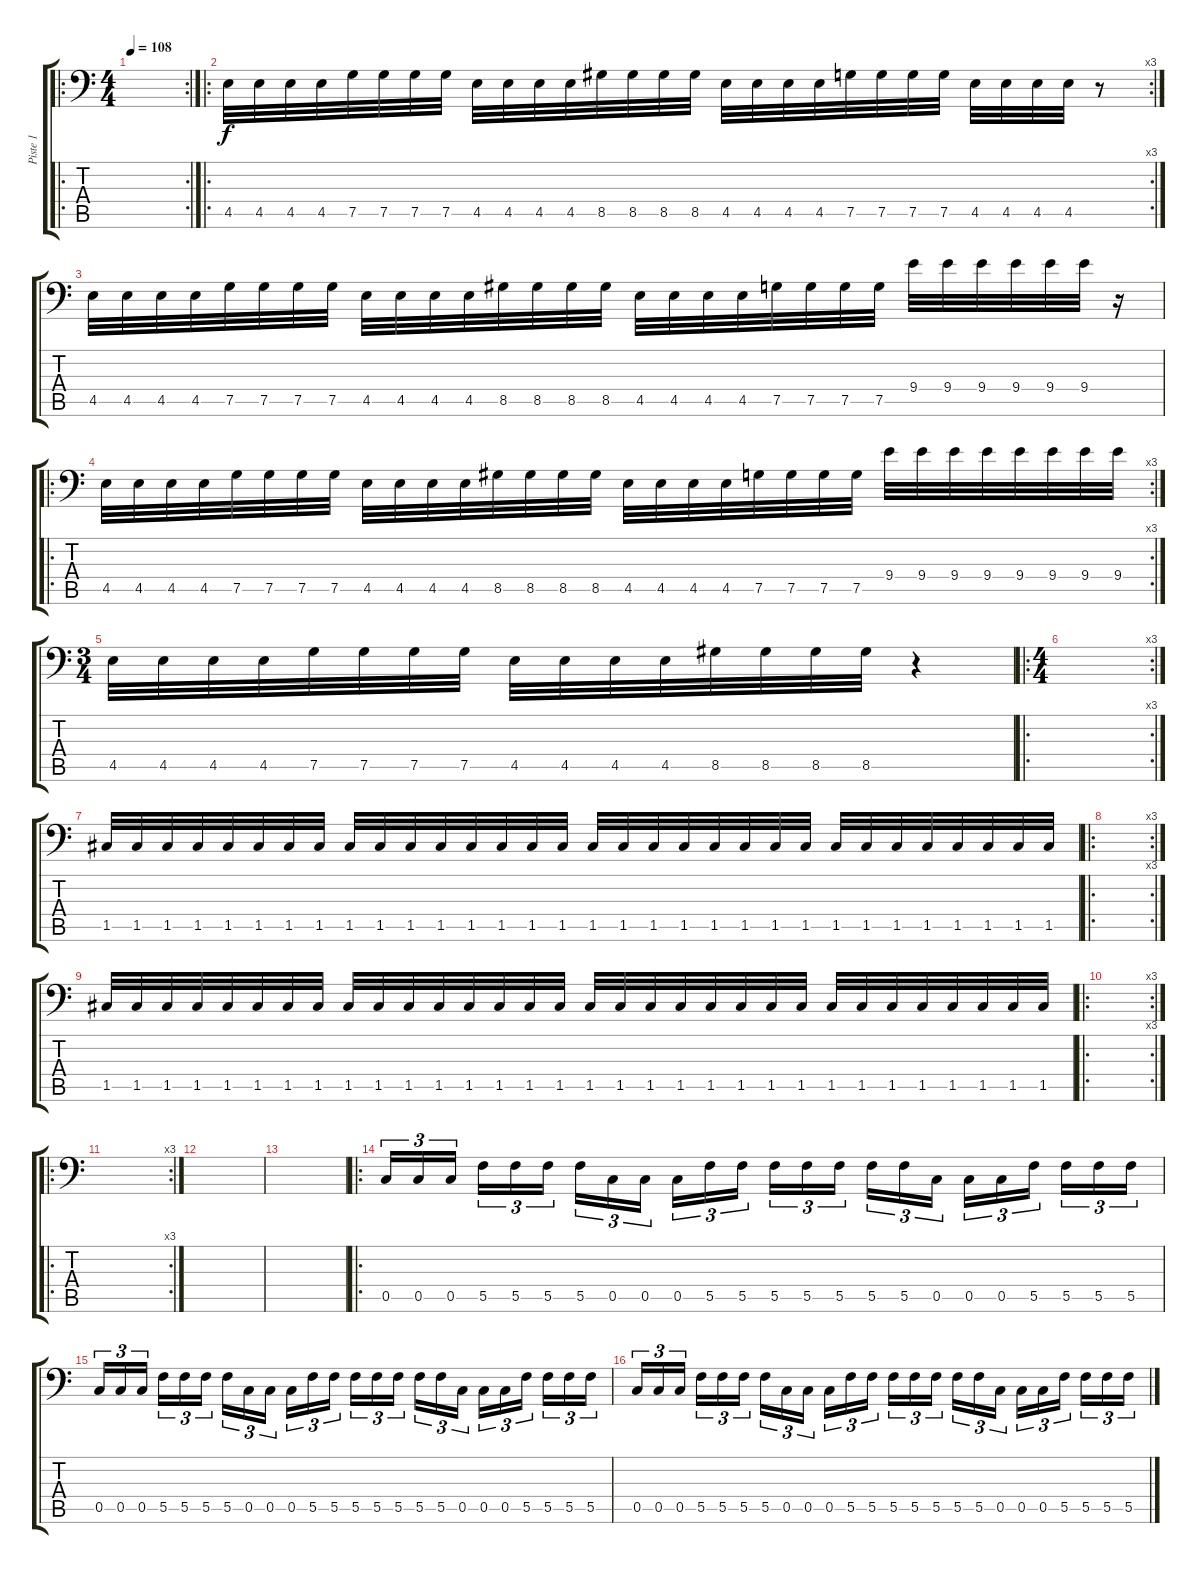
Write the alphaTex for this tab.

\track ("Piste 1" "Piste 1") {instrument distortionguitar}
\staff {score tabs}
\tuning (C4 G3 C3 G2 C2 G1) {hide}
\ro
\rc 2
\ts (4 4)
\tempo 108
\clef f4
\ks c
|
\ro
\rc 3
4.5.32 4.5.32 4.5.32 4.5.32 7.5.32 7.5.32 7.5.32 7.5.32 4.5.32 4.5.32 4.5.32 4.5.32 8.5.32 8.5.32 8.5.32 8.5.32 4.5.32 4.5.32 4.5.32 4.5.32 7.5.32 7.5.32 7.5.32 7.5.32 4.5.32 4.5.32 4.5.32 4.5.32 r.8 |
4.5.32 4.5.32 4.5.32 4.5.32 7.5.32 7.5.32 7.5.32 7.5.32 4.5.32 4.5.32 4.5.32 4.5.32 8.5.32 8.5.32 8.5.32 8.5.32 4.5.32 4.5.32 4.5.32 4.5.32 7.5.32 7.5.32 7.5.32 7.5.32 9.4.32 9.4.32 9.4.32 9.4.32 9.4.32 9.4.32 r.16 |
\ro
\rc 3
4.5.32 4.5.32 4.5.32 4.5.32 7.5.32 7.5.32 7.5.32 7.5.32 4.5.32 4.5.32 4.5.32 4.5.32 8.5.32 8.5.32 8.5.32 8.5.32 4.5.32 4.5.32 4.5.32 4.5.32 7.5.32 7.5.32 7.5.32 7.5.32 9.4.32 9.4.32 9.4.32 9.4.32 9.4.32 9.4.32 9.4.32 9.4.32 |
\ts (3 4)
4.5.32 4.5.32 4.5.32 4.5.32 7.5.32 7.5.32 7.5.32 7.5.32 4.5.32 4.5.32 4.5.32 4.5.32 8.5.32 8.5.32 8.5.32 8.5.32 r.4 |
\ro
\rc 3
\ts (4 4)
|
1.5.32 1.5.32 1.5.32 1.5.32 1.5.32 1.5.32 1.5.32 1.5.32 1.5.32 1.5.32 1.5.32 1.5.32 1.5.32 1.5.32 1.5.32 1.5.32 1.5.32 1.5.32 1.5.32 1.5.32 1.5.32 1.5.32 1.5.32 1.5.32 1.5.32 1.5.32 1.5.32 1.5.32 1.5.32 1.5.32 1.5.32 1.5.32 |
\ro
\rc 3
|
1.5.32 1.5.32 1.5.32 1.5.32 1.5.32 1.5.32 1.5.32 1.5.32 1.5.32 1.5.32 1.5.32 1.5.32 1.5.32 1.5.32 1.5.32 1.5.32 1.5.32 1.5.32 1.5.32 1.5.32 1.5.32 1.5.32 1.5.32 1.5.32 1.5.32 1.5.32 1.5.32 1.5.32 1.5.32 1.5.32 1.5.32 1.5.32 |
\ro
\rc 3
|
\ro
\rc 3
|
|
|
\ro
0.5.16{tu (3 2)} 0.5.16{tu (3 2)} 0.5.16{tu (3 2)} 5.5.16{tu (3 2)} 5.5.16{tu (3 2)} 5.5.16{tu (3 2)} 5.5.16{tu (3 2)} 0.5.16{tu (3 2)} 0.5.16{tu (3 2)} 0.5.16{tu (3 2)} 5.5.16{tu (3 2)} 5.5.16{tu (3 2)} 5.5.16{tu (3 2)} 5.5.16{tu (3 2)} 5.5.16{tu (3 2)} 5.5.16{tu (3 2)} 5.5.16{tu (3 2)} 0.5.16{tu (3 2)} 0.5.16{tu (3 2)} 0.5.16{tu (3 2)} 5.5.16{tu (3 2)} 5.5.16{tu (3 2)} 5.5.16{tu (3 2)} 5.5.16{tu (3 2)} |
0.5.16{tu (3 2)} 0.5.16{tu (3 2)} 0.5.16{tu (3 2)} 5.5.16{tu (3 2)} 5.5.16{tu (3 2)} 5.5.16{tu (3 2)} 5.5.16{tu (3 2)} 0.5.16{tu (3 2)} 0.5.16{tu (3 2)} 0.5.16{tu (3 2)} 5.5.16{tu (3 2)} 5.5.16{tu (3 2)} 5.5.16{tu (3 2)} 5.5.16{tu (3 2)} 5.5.16{tu (3 2)} 5.5.16{tu (3 2)} 5.5.16{tu (3 2)} 0.5.16{tu (3 2)} 0.5.16{tu (3 2)} 0.5.16{tu (3 2)} 5.5.16{tu (3 2)} 5.5.16{tu (3 2)} 5.5.16{tu (3 2)} 5.5.16{tu (3 2)} |
0.5.16{tu (3 2)} 0.5.16{tu (3 2)} 0.5.16{tu (3 2)} 5.5.16{tu (3 2)} 5.5.16{tu (3 2)} 5.5.16{tu (3 2)} 5.5.16{tu (3 2)} 0.5.16{tu (3 2)} 0.5.16{tu (3 2)} 0.5.16{tu (3 2)} 5.5.16{tu (3 2)} 5.5.16{tu (3 2)} 5.5.16{tu (3 2)} 5.5.16{tu (3 2)} 5.5.16{tu (3 2)} 5.5.16{tu (3 2)} 5.5.16{tu (3 2)} 0.5.16{tu (3 2)} 0.5.16{tu (3 2)} 0.5.16{tu (3 2)} 5.5.16{tu (3 2)} 5.5.16{tu (3 2)} 5.5.16{tu (3 2)} 5.5.16{tu (3 2)}
